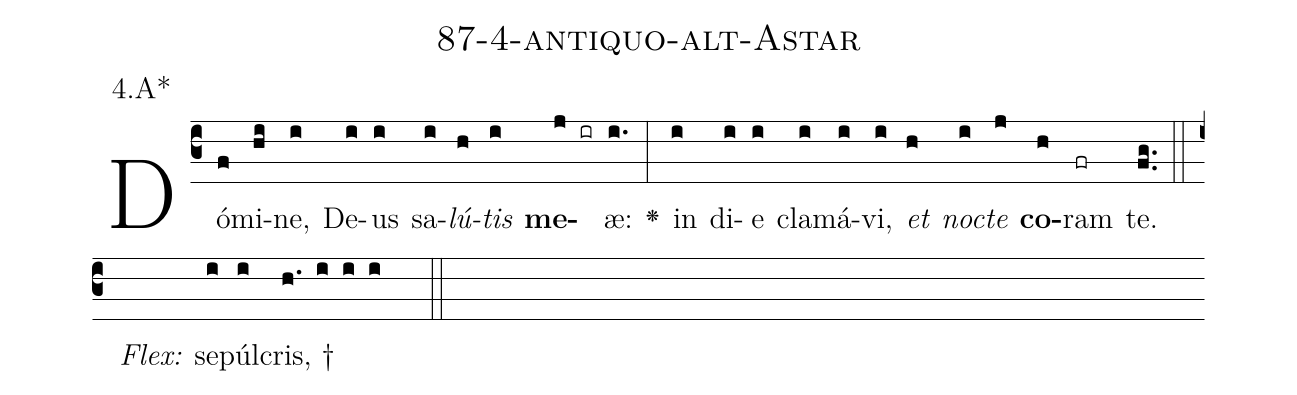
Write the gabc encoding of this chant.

name: 87-4-antiquo-alt-Astar;
annotation: 4.A*;
%%
(c3)Dó(f)mi(hi)ne,(i) De(i)us(i) sa(i)<i>lú</i>(h)<i>tis</i>(i) <b>me</b>(j ir)æ:(i.) <v>\greheightstar</v>(:) in(i) di(i)e(i) cla(i)má(i)vi,(i) <i>et</i>(h) <i>noc</i>(i)<i>te</i>(j) <b>co</b>(h)ram(fr) te.(fg..) (::)
<i>Flex:</i>()  se(i)púl(i)cris, †(h. i i i  ::)

%E(i) u(h) o(i) u(j) a(h) e.(fg..) (::)
